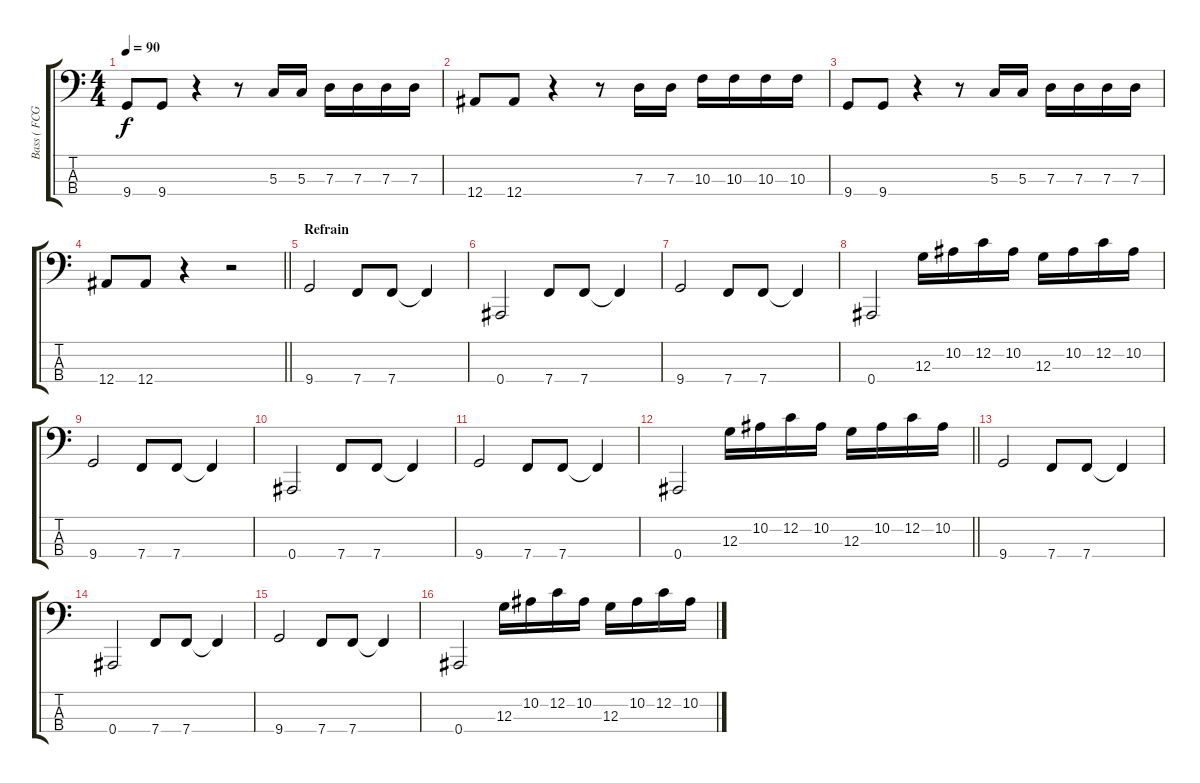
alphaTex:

\track ("Bass ( FCGA# )" "Bass ( FCG") {instrument electricbassfinger}
\staff {score tabs}
\tuning (F2 C2 G1 Bb0) {hide}
\ts (4 4)
\tempo 90
\clef f4
\ks c
9.4.8{dy f} 9.4.8 r.4 r.8 5.3.16 5.3.16 7.3.16 7.3.16 7.3.16 7.3.16 |
12.4.8 12.4.8 r.4 r.8 7.3.16 7.3.16 10.3.16 10.3.16 10.3.16 10.3.16 |
9.4.8 9.4.8 r.4 r.8 5.3.16 5.3.16 7.3.16 7.3.16 7.3.16 7.3.16 |
\barLineRight lightlight
12.4.8 12.4.8 r.4 r.2 |
\section ("" "Refrain")
9.4.2 7.4.8 7.4.8 7.4{t}.4 |
0.4.2 7.4.8 7.4.8 7.4{t}.4 |
9.4.2 7.4.8 7.4.8 7.4{t}.4 |
0.4.2 12.3.16 10.2.16 12.2.16 10.2.16 12.3.16 10.2.16 12.2.16 10.2.16 |
9.4.2 7.4.8 7.4.8 7.4{t}.4 |
0.4.2 7.4.8 7.4.8 7.4{t}.4 |
9.4.2 7.4.8 7.4.8 7.4{t}.4 |
\barLineRight lightlight
0.4.2 12.3.16 10.2.16 12.2.16 10.2.16 12.3.16 10.2.16 12.2.16 10.2.16 |
9.4.2 7.4.8 7.4.8 7.4{t}.4 |
0.4.2 7.4.8 7.4.8 7.4{t}.4 |
9.4.2 7.4.8 7.4.8 7.4{t}.4 |
0.4.2 12.3.16 10.2.16 12.2.16 10.2.16 12.3.16 10.2.16 12.2.16 10.2.16
